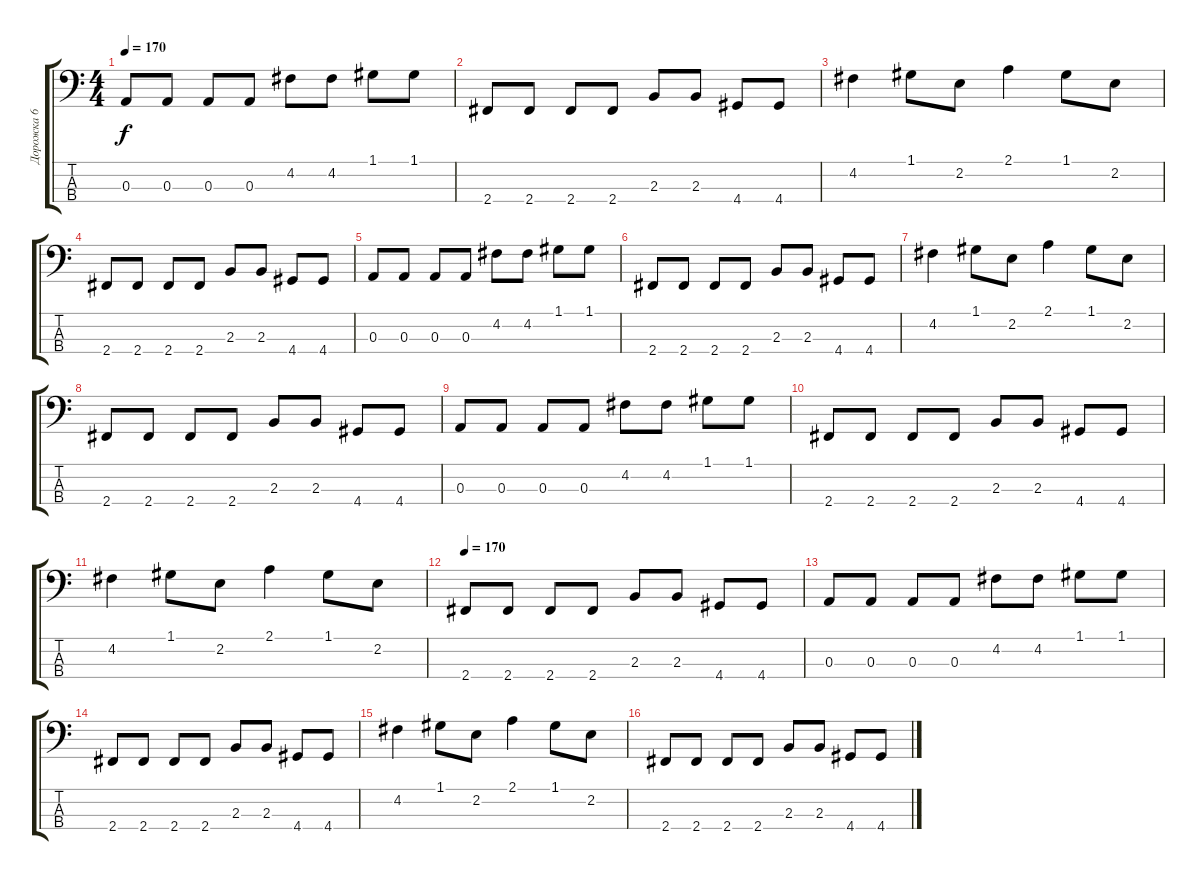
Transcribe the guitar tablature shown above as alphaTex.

\track ("Дорожка 6" "Дорожка 6") {instrument electricbasspick}
\staff {score tabs}
\tuning (G2 D2 A1 E1) {hide}
\ts (4 4)
\tempo 170
\clef f4
\ks c
0.3.8{dy f} 0.3.8 0.3.8 0.3.8 4.2.8 4.2.8 1.1.8 1.1.8 |
2.4.8 2.4.8 2.4.8 2.4.8 2.3.8 2.3.8 4.4.8 4.4.8 |
4.2.4 1.1.8 2.2.8 2.1.4 1.1.8 2.2.8 |
2.4.8 2.4.8 2.4.8 2.4.8 2.3.8 2.3.8 4.4.8 4.4.8 |
0.3.8 0.3.8 0.3.8 0.3.8 4.2.8 4.2.8 1.1.8 1.1.8 |
2.4.8 2.4.8 2.4.8 2.4.8 2.3.8 2.3.8 4.4.8 4.4.8 |
4.2.4 1.1.8 2.2.8 2.1.4 1.1.8 2.2.8 |
2.4.8 2.4.8 2.4.8 2.4.8 2.3.8 2.3.8 4.4.8 4.4.8 |
0.3.8 0.3.8 0.3.8 0.3.8 4.2.8 4.2.8 1.1.8 1.1.8 |
2.4.8 2.4.8 2.4.8 2.4.8 2.3.8 2.3.8 4.4.8 4.4.8 |
4.2.4 1.1.8 2.2.8 2.1.4 1.1.8 2.2.8 |
\tempo 170
2.4.8 2.4.8 2.4.8 2.4.8 2.3.8 2.3.8 4.4.8 4.4.8 |
0.3.8 0.3.8 0.3.8 0.3.8 4.2.8 4.2.8 1.1.8 1.1.8 |
2.4.8 2.4.8 2.4.8 2.4.8 2.3.8 2.3.8 4.4.8 4.4.8 |
4.2.4 1.1.8 2.2.8 2.1.4 1.1.8 2.2.8 |
2.4.8 2.4.8 2.4.8 2.4.8 2.3.8 2.3.8 4.4.8 4.4.8
